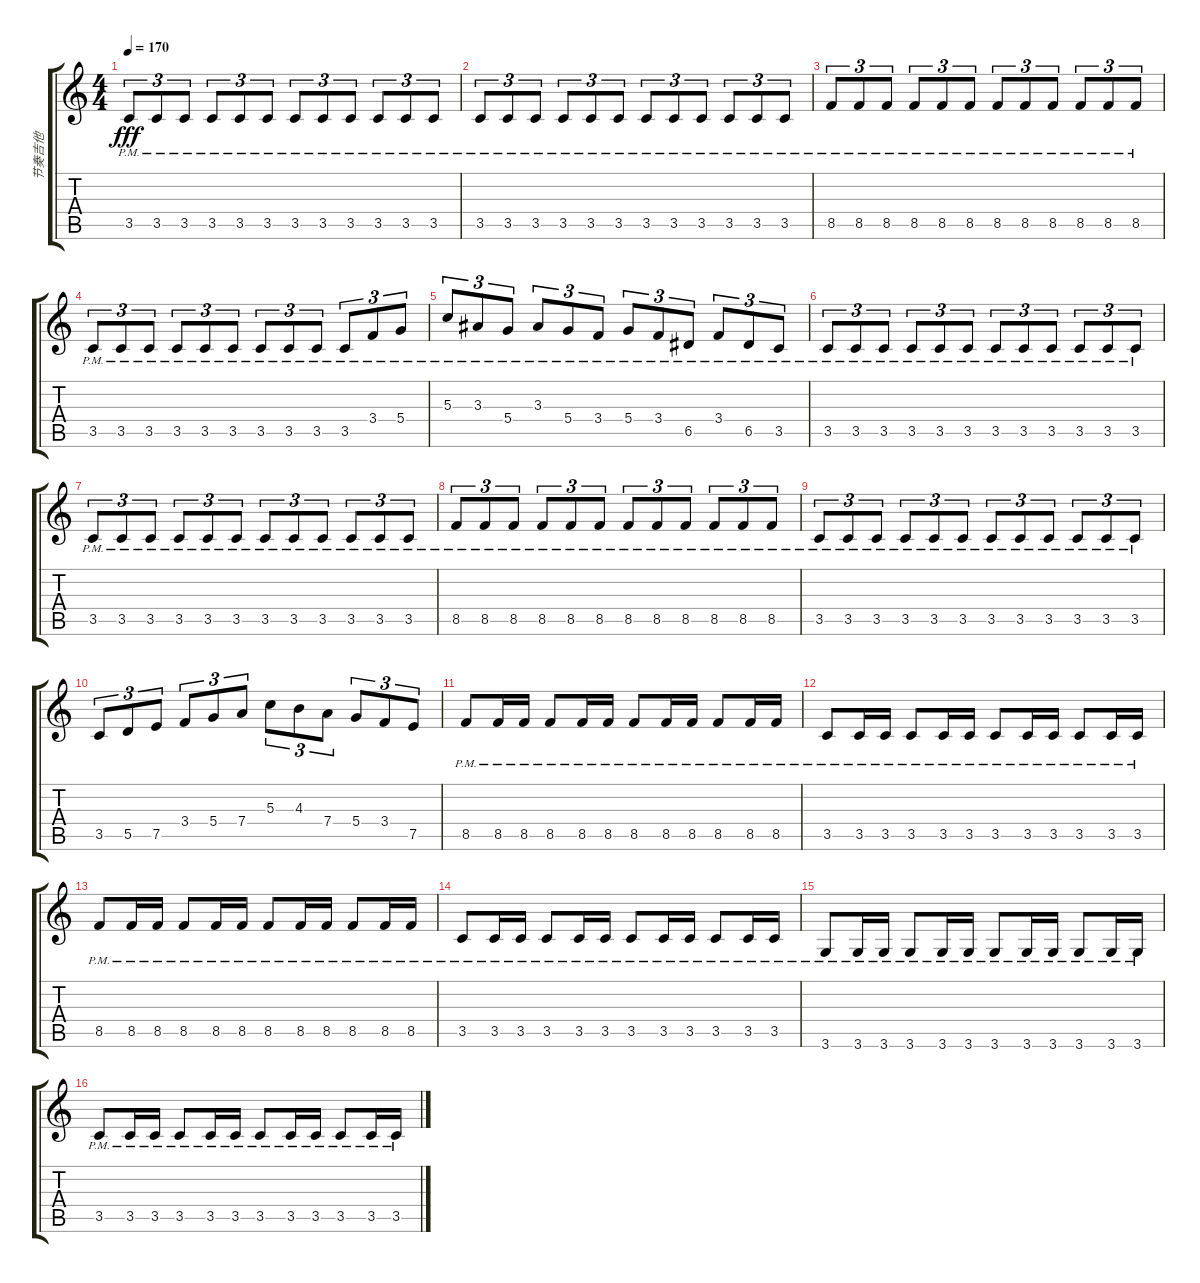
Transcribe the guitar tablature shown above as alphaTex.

\track ("节奏吉他" "节奏吉他") {instrument distortionguitar}
\staff {score tabs}
\tuning (E4 B3 G3 D3 A2 E2) {hide}
\ts (4 4)
\tempo 170
\clef g2
\ks c
3.5{pm}.8{tu (3 2) dy fff} 3.5{pm}.8{tu (3 2)} 3.5{pm}.8{tu (3 2)} 3.5{pm}.8{tu (3 2)} 3.5{pm}.8{tu (3 2)} 3.5{pm}.8{tu (3 2)} 3.5{pm}.8{tu (3 2)} 3.5{pm}.8{tu (3 2)} 3.5{pm}.8{tu (3 2)} 3.5{pm}.8{tu (3 2)} 3.5{pm}.8{tu (3 2)} 3.5{pm}.8{tu (3 2)} |
3.5{pm}.8{tu (3 2)} 3.5{pm}.8{tu (3 2)} 3.5{pm}.8{tu (3 2)} 3.5{pm}.8{tu (3 2)} 3.5{pm}.8{tu (3 2)} 3.5{pm}.8{tu (3 2)} 3.5{pm}.8{tu (3 2)} 3.5{pm}.8{tu (3 2)} 3.5{pm}.8{tu (3 2)} 3.5{pm}.8{tu (3 2)} 3.5{pm}.8{tu (3 2)} 3.5{pm}.8{tu (3 2)} |
8.5{pm}.8{tu (3 2)} 8.5{pm}.8{tu (3 2)} 8.5{pm}.8{tu (3 2)} 8.5{pm}.8{tu (3 2)} 8.5{pm}.8{tu (3 2)} 8.5{pm}.8{tu (3 2)} 8.5{pm}.8{tu (3 2)} 8.5{pm}.8{tu (3 2)} 8.5{pm}.8{tu (3 2)} 8.5{pm}.8{tu (3 2)} 8.5{pm}.8{tu (3 2)} 8.5{pm}.8{tu (3 2)} |
3.5{pm}.8{tu (3 2)} 3.5{pm}.8{tu (3 2)} 3.5{pm}.8{tu (3 2)} 3.5{pm}.8{tu (3 2)} 3.5{pm}.8{tu (3 2)} 3.5{pm}.8{tu (3 2)} 3.5{pm}.8{tu (3 2)} 3.5{pm}.8{tu (3 2)} 3.5{pm}.8{tu (3 2)} 3.5{pm}.8{tu (3 2)} 3.4{pm}.8{tu (3 2)} 5.4{pm}.8{tu (3 2)} |
5.3{pm}.8{tu (3 2)} 3.3{pm}.8{tu (3 2)} 5.4{pm}.8{tu (3 2)} 3.3{pm}.8{tu (3 2)} 5.4{pm}.8{tu (3 2)} 3.4{pm}.8{tu (3 2)} 5.4{pm}.8{tu (3 2)} 3.4{pm}.8{tu (3 2)} 6.5{pm}.8{tu (3 2)} 3.4{pm}.8{tu (3 2)} 6.5{pm}.8{tu (3 2)} 3.5{pm}.8{tu (3 2)} |
3.5{pm}.8{tu (3 2)} 3.5{pm}.8{tu (3 2)} 3.5{pm}.8{tu (3 2)} 3.5{pm}.8{tu (3 2)} 3.5{pm}.8{tu (3 2)} 3.5{pm}.8{tu (3 2)} 3.5{pm}.8{tu (3 2)} 3.5{pm}.8{tu (3 2)} 3.5{pm}.8{tu (3 2)} 3.5{pm}.8{tu (3 2)} 3.5{pm}.8{tu (3 2)} 3.5{pm}.8{tu (3 2)} |
3.5{pm}.8{tu (3 2)} 3.5{pm}.8{tu (3 2)} 3.5{pm}.8{tu (3 2)} 3.5{pm}.8{tu (3 2)} 3.5{pm}.8{tu (3 2)} 3.5{pm}.8{tu (3 2)} 3.5{pm}.8{tu (3 2)} 3.5{pm}.8{tu (3 2)} 3.5{pm}.8{tu (3 2)} 3.5{pm}.8{tu (3 2)} 3.5{pm}.8{tu (3 2)} 3.5{pm}.8{tu (3 2)} |
8.5{pm}.8{tu (3 2)} 8.5{pm}.8{tu (3 2)} 8.5{pm}.8{tu (3 2)} 8.5{pm}.8{tu (3 2)} 8.5{pm}.8{tu (3 2)} 8.5{pm}.8{tu (3 2)} 8.5{pm}.8{tu (3 2)} 8.5{pm}.8{tu (3 2)} 8.5{pm}.8{tu (3 2)} 8.5{pm}.8{tu (3 2)} 8.5{pm}.8{tu (3 2)} 8.5{pm}.8{tu (3 2)} |
3.5{pm}.8{tu (3 2)} 3.5{pm}.8{tu (3 2)} 3.5{pm}.8{tu (3 2)} 3.5{pm}.8{tu (3 2)} 3.5{pm}.8{tu (3 2)} 3.5{pm}.8{tu (3 2)} 3.5{pm}.8{tu (3 2)} 3.5{pm}.8{tu (3 2)} 3.5{pm}.8{tu (3 2)} 3.5{pm}.8{tu (3 2)} 3.5{pm}.8{tu (3 2)} 3.5{pm}.8{tu (3 2)} |
3.5.8{tu (3 2)} 5.5.8{tu (3 2)} 7.5.8{tu (3 2)} 3.4.8{tu (3 2)} 5.4.8{tu (3 2)} 7.4.8{tu (3 2)} 5.3.8{tu (3 2)} 4.3.8{tu (3 2)} 7.4.8{tu (3 2)} 5.4.8{tu (3 2)} 3.4.8{tu (3 2)} 7.5.8{tu (3 2)} |
8.5{pm}.8 8.5{pm}.16 8.5{pm}.16 8.5{pm}.8 8.5{pm}.16 8.5{pm}.16 8.5{pm}.8 8.5{pm}.16 8.5{pm}.16 8.5{pm}.8 8.5{pm}.16 8.5{pm}.16 |
3.5{pm}.8 3.5{pm}.16 3.5{pm}.16 3.5{pm}.8 3.5{pm}.16 3.5{pm}.16 3.5{pm}.8 3.5{pm}.16 3.5{pm}.16 3.5{pm}.8 3.5{pm}.16 3.5{pm}.16 |
8.5{pm}.8 8.5{pm}.16 8.5{pm}.16 8.5{pm}.8 8.5{pm}.16 8.5{pm}.16 8.5{pm}.8 8.5{pm}.16 8.5{pm}.16 8.5{pm}.8 8.5{pm}.16 8.5{pm}.16 |
3.5{pm}.8 3.5{pm}.16 3.5{pm}.16 3.5{pm}.8 3.5{pm}.16 3.5{pm}.16 3.5{pm}.8 3.5{pm}.16 3.5{pm}.16 3.5{pm}.8 3.5{pm}.16 3.5{pm}.16 |
3.6{pm}.8 3.6{pm}.16 3.6{pm}.16 3.6{pm}.8 3.6{pm}.16 3.6{pm}.16 3.6{pm}.8 3.6{pm}.16 3.6{pm}.16 3.6{pm}.8 3.6{pm}.16 3.6{pm}.16 |
3.5{pm}.8 3.5{pm}.16 3.5{pm}.16 3.5{pm}.8 3.5{pm}.16 3.5{pm}.16 3.5{pm}.8 3.5{pm}.16 3.5{pm}.16 3.5{pm}.8 3.5{pm}.16 3.5{pm}.16
